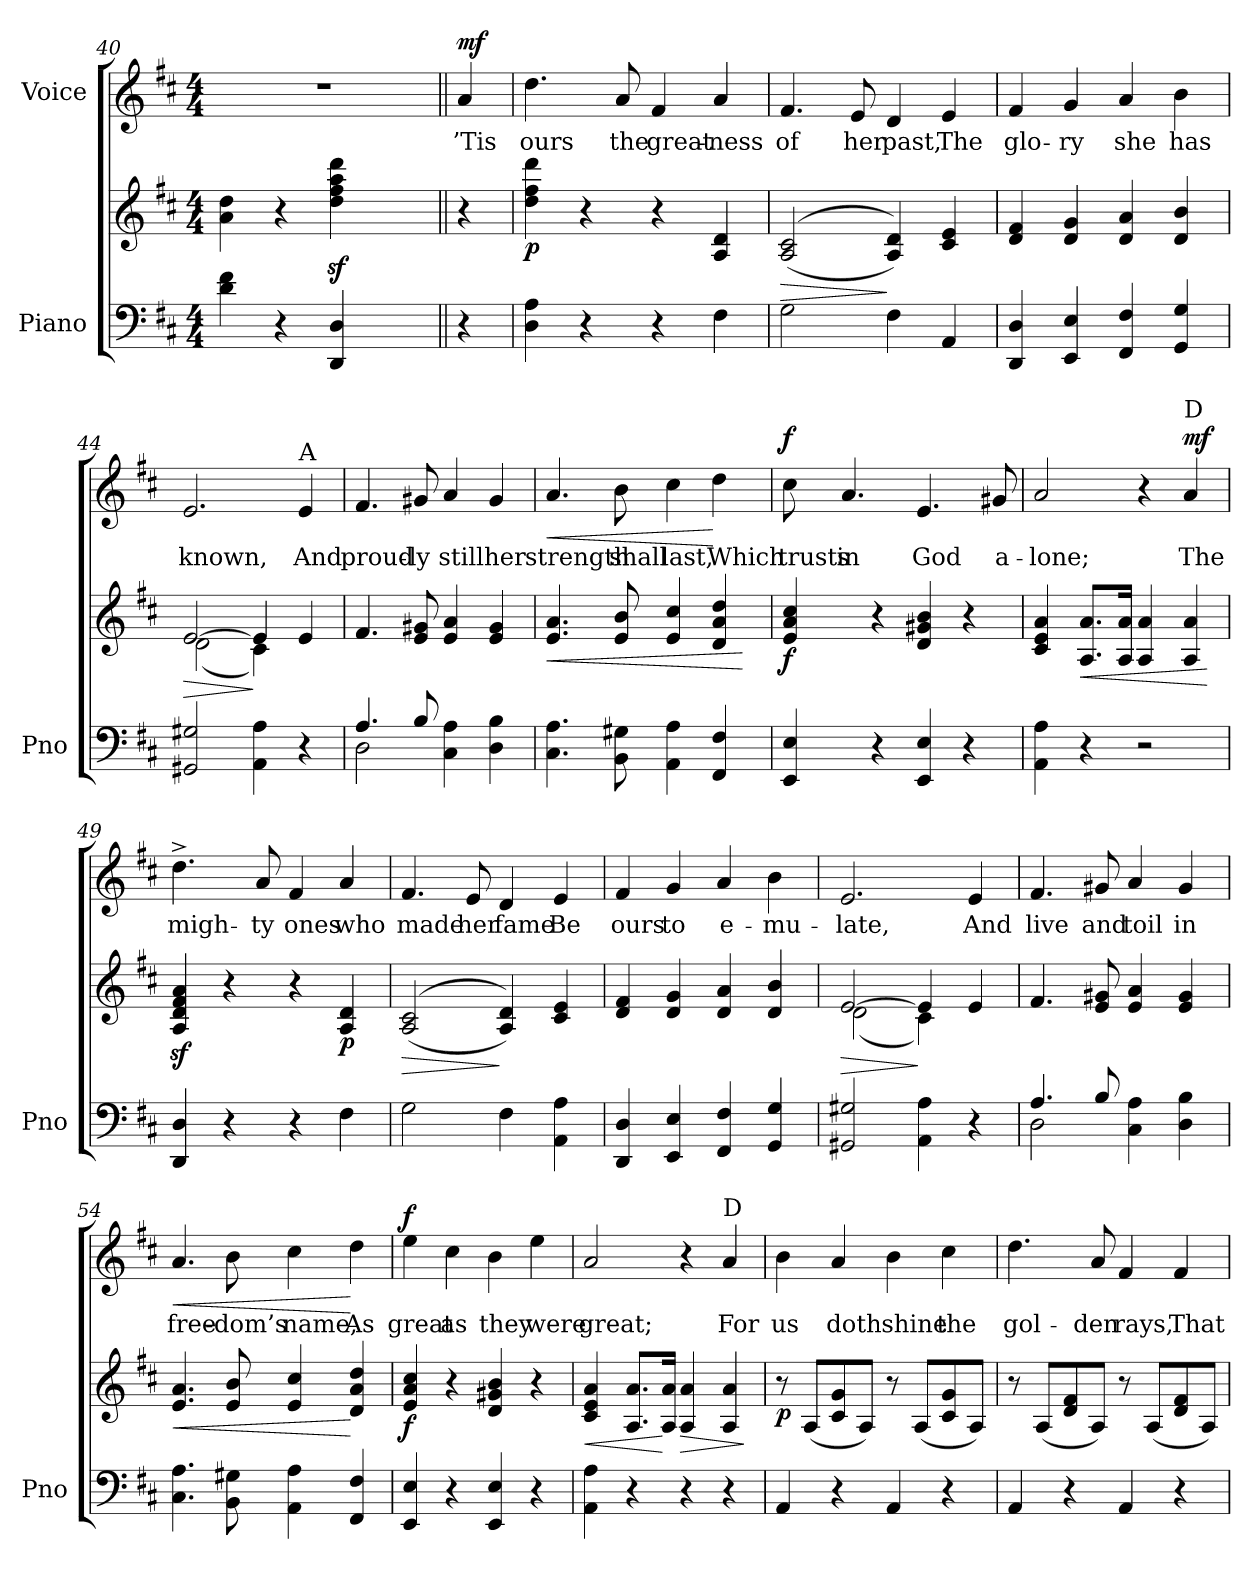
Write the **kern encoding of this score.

**kern	**kern	**dynam	**kern	**text	**dynam
*part2	*part2	*part2	*part1	*part1	*part1
*staff3	*staff2	*staff2/3	*staff1	*staff1	*staff1
*I"Piano	*	*	*I"Voice	*	*
*I'Pno	*	*	*	*	*
*clefF4	*clefG2	*	*clefG2	*	*
*k[f#c#]	*k[f#c#]	*	*k[f#c#]	*	*
*M4/4	*M4/4	*	*M4/4	*	*
=40	=40	=40	=40	=40	=40
4d\ 4f#\	4a\ 4dd\	.	1r	.	.
4r	4r	.	.	.	.
4DD/ 4D/	4dd\z< 4ff#\z< 4aa\z< 4ddd\z<	.	.	.	.
4ryy	4ryy	.	.	.	.
=40X1||	=40X1||	=40X1||	=40X1||	=40X1||	=40X1||
!	!	!	!	!	!LO:DY:a
4r	4r	.	4a/	’Tis	mf
=41	=41	=41	=41	=41	=41
!	!	!LO:DY:b	!	!	!
4D\ 4A\	4dd\ 4ff#\ 4ddd\	p	4.dd\	ours	.
4r	4r	.	.	.	.
.	.	.	8a/	the	.
4r	4r	.	4f#/	great-	.
4F#\	4A/ 4d/	.	4a/	-ness	.
=42	=42	=42	=42	=42	=42
!	!	!LO:HP:b	!	!	!
2G\	(>(2A/ 2c#/	>	4.f#/	of	.
.	.	.	8e/	her	.
4F#\	4A/ 4d/))	]	4d/	past,	.
4AA/	4c#/ 4e/	.	4e/	The	.
=43	=43	=43	=43	=43	=43
4DD/ 4D/	4d/ 4f#/	.	4f#/	glo-	.
4EE/ 4E/	4d/ 4g/	.	4g/	-ry	.
4FF#/ 4F#/	4d/ 4a/	.	4a/	she	.
4GG/ 4G/	4d/ 4b/	.	4b\	has	.
=44	=44	=44	=44	=44	=44
!	!	!LO:HP:b	!	!	!
*	*^	*	*	*	*
2GG#X/ 2G#X/	[2e/	(2d\	>	2.e/	known,	.
4AA\ 4A\	4e/]	4c#\)	]	.	.	.
!	!	!	!	!LO:TX:a:t=A	!	!
4r	4e/	4ryy	.	4e/	And	.
*	*v	*v	*	*	*	*
=45	=45	=45	=45	=45	=45
*^	*	*	*	*	*
4.A/	2D\	4.f#/	.	4.f#/	proud-	.
8B/	.	8e/ 8g#X/	.	8g#X/	-ly	.
4C#\ 4A\	2ryy	4e/ 4a/	.	4a/	still	.
4D\ 4B\	.	4e/ 4g#/	.	4g#/	her	.
*v	*v	*	*	*	*	*
=46	=46	=46	=46	=46	=46
!	!	!LO:HP:b	!	!	!LO:HP:b
4.C#\ 4.A\	4.e/ 4.a/	<	4.a/	strength	<
8BB\ 8G#X\	8e/ 8b/	.	8b\	shall	.
4AA\ 4A\	4e/ 4cc#/	.	4cc#\	last,	.
4FF#/ 4F#/	4d/ 4a/ 4dd/	.	4dd\	Which	[
.	.	[	.	.	.
=47	=47	=47	=47	=47	=47
!	!	!LO:DY:b	!	!	!LO:DY:a
4EE/ 4E/	4e/ 4a/ 4cc#/	f	8cc#\	trusts	f
.	.	.	4.a/	in	.
4r	4r	.	.	.	.
4EE/ 4E/	4d/ 4g#X/ 4b/	.	4.e/	God	.
4r	4r	.	.	.	.
.	.	.	8g#X/	a-	.
=48	=48	=48	=48	=48	=48
4AA\ 4A\	4c#/ 4e/ 4a/	.	2a/	-lone;	.
!	!	!LO:HP:b	!	!	!
4r	8.A/ 8.a/L	<	.	.	.
.	16A/ 16a/Jk	.	.	.	.
2r	4A/ 4a/	.	4r	.	.
!	!	!	!LO:TX:a:t=D	!	!
!	!	!	!	!	!LO:DY:a
.	4A/ 4a/	.	4a/	The	mf
.	.	[	.	.	.
=49	=49	=49	=49	=49	=49
4DD/ 4D/	4A/z< 4d/z< 4f#/z< 4a/z<	.	4.dd^\	migh-	.
4r	4r	.	.	.	.
.	.	.	8a/	-ty	.
4r	4r	.	4f#/	ones	.
!	!	!LO:DY:b	!	!	!
4F#\	4A/ 4d/	p	4a/	who	.
=50	=50	=50	=50	=50	=50
!	!	!LO:HP:b	!	!	!
2G\	((>2A/ 2c#/	>	4.f#/	made	.
.	.	.	8e/	her	.
4F#\	4A/ 4d/))	]	4d/	fame	.
4AA\ 4A\	4c#/ 4e/	.	4e/	Be	.
=51	=51	=51	=51	=51	=51
4DD/ 4D/	4d/ 4f#/	.	4f#/	ours	.
4EE/ 4E/	4d/ 4g/	.	4g/	to	.
4FF#/ 4F#/	4d/ 4a/	.	4a/	e-	.
4GG/ 4G/	4d/ 4b/	.	4b\	-mu-	.
=52	=52	=52	=52	=52	=52
!	!	!LO:HP:b	!	!	!
*	*^	*	*	*	*
2GG#X/ 2G#X/	[2e/	(2d\	>	2.e/	-late,	.
4AA\ 4A\	4e/]	4c#\)	]	.	.	.
4r	4e/	4ryy	.	4e/	And	.
*	*v	*v	*	*	*	*
=53	=53	=53	=53	=53	=53
*^	*	*	*	*	*
4.A/	2D\	4.f#/	.	4.f#/	live	.
8B/	.	8e/ 8g#X/	.	8g#X/	and	.
4C#\ 4A\	2ryy	4e/ 4a/	.	4a/	toil	.
4D\ 4B\	.	4e/ 4g#/	.	4g#/	in	.
*v	*v	*	*	*	*	*
=54	=54	=54	=54	=54	=54
!	!	!LO:HP:b	!	!	!LO:HP:b
4.C#\ 4.A\	4.e/ 4.a/	<	4.a/	free-	<
8BB\ 8G#X\	8e/ 8b/	.	8b\	-dom’s	.
4AA\ 4A\	4e/ 4cc#/	.	4cc#\	name,	.
4FF#/ 4F#/	4d/ 4a/ 4dd/	[	4dd\	As	[
=55	=55	=55	=55	=55	=55
!	!	!LO:DY:b	!	!	!LO:DY:a
4EE/ 4E/	4e/ 4a/ 4cc#/	f	4ee\	great	f
4r	4r	.	4cc#\	as	.
4EE/ 4E/	4d/ 4g#X/ 4b/	.	4b\	they	.
4r	4r	.	4ee\	were	.
=56	=56	=56	=56	=56	=56
!	!	!LO:HP:b	!	!	!
4AA\ 4A\	4c#/ 4e/ 4a/	<	2a/	great;	.
4r	8.A/ 8.a/L	.	.	.	.
.	16A/ 16a/Jk	[	.	.	.
!	!	!LO:HP:b	!	!	!
4r	4A/ 4a/	>	4r	.	.
!	!	!	!LO:TX:a:t=D	!	!
!	!	!	!	!	!LO:DY:a
!	!	!	!	!	!LO:DY:n=1:a
4r	4A/ 4a/	.	4a/	For	mp other-dynamics
.	.	]	.	.	.
=57	=57	=57	=57	=57	=57
!	!	!LO:DY:b	!	!	!
4AA/	8r	p	4b\	us	.
.	(8A/L	.	.	.	.
4r	8c#/ 8g/	.	4a/	doth	.
.	8A/J)	.	.	.	.
4AA/	8r	.	4b\	shine	.
.	(8A/L	.	.	.	.
4r	8c#/ 8g/	.	4cc#\	the	.
.	8A/J)	.	.	.	.
=58	=58	=58	=58	=58	=58
4AA/	8r	.	4.dd\	gol-	.
.	(8A/L	.	.	.	.
4r	8d/ 8f#/	.	.	.	.
.	8A/J)	.	8a/	-den	.
4AA/	8r	.	4f#/	rays,	.
.	(8A/L	.	.	.	.
4r	8d/ 8f#/	.	4f#/	That	.
.	8A/J)	.	.	.	.
=	=	=	=	=	=
*-	*-	*-	*-	*-	*-
